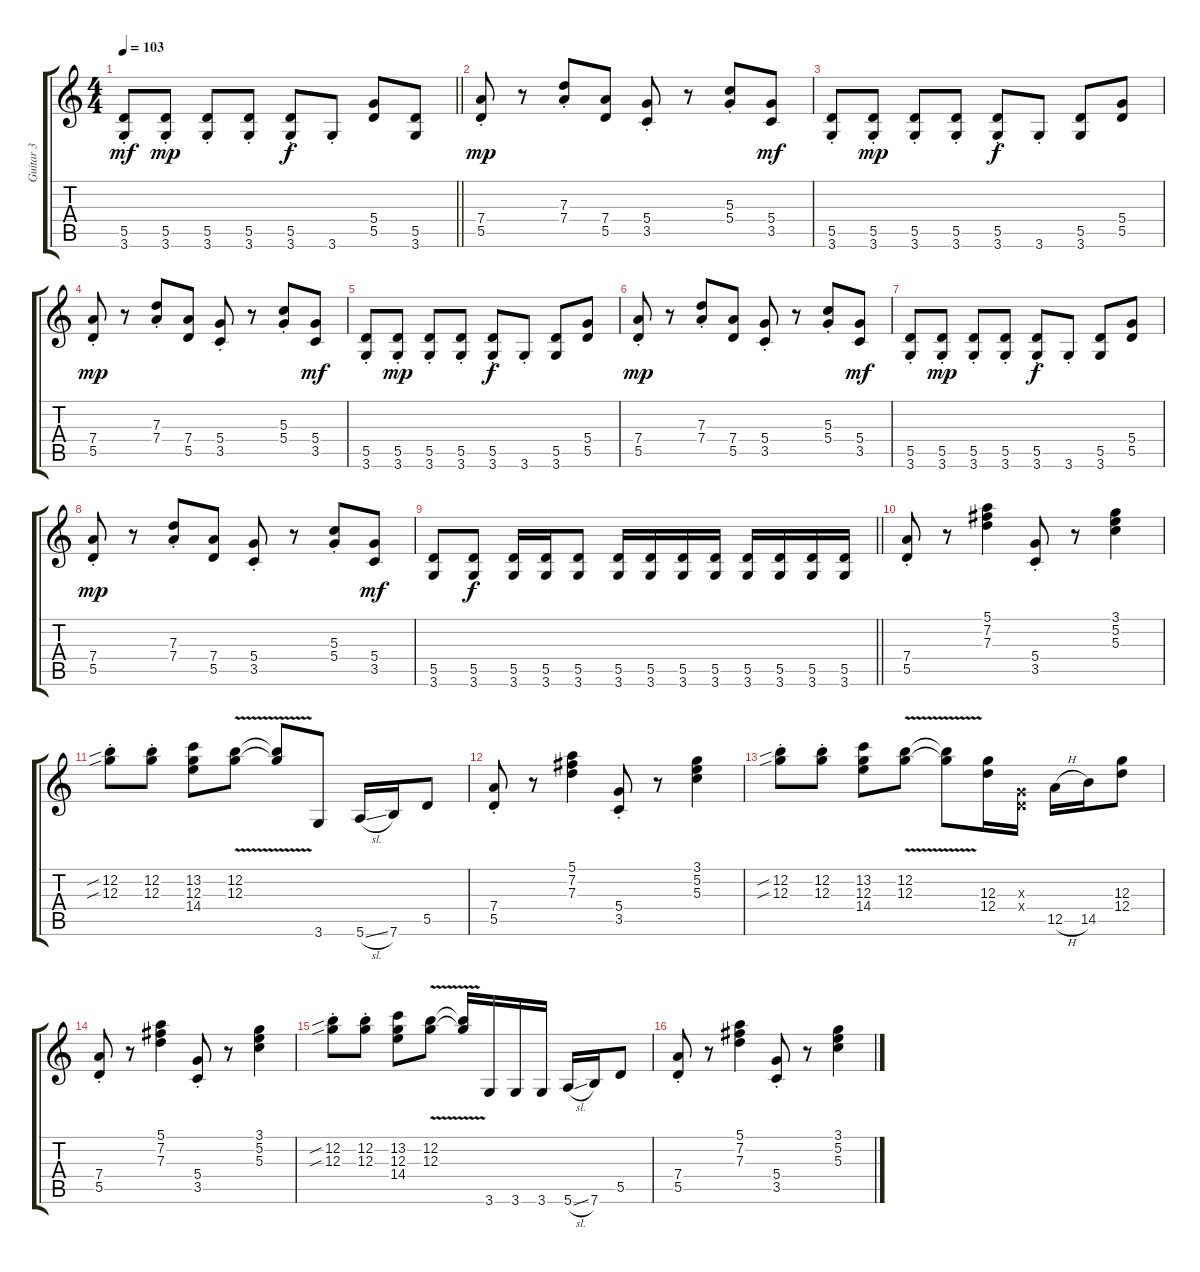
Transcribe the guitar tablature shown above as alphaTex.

\track ("Guitar 3" "Guitar 3") {instrument acousticguitarsteel}
\staff {score tabs}
\tuning (E4 B3 G3 D3 A2 E2) {hide}
\ts (4 4)
\tempo 103
\clef g2
\barLineRight lightlight
\ks c
(5.5{st} 3.6{st}).8{dy mf} (5.5{st} 3.6{st}).8{dy mp} (5.5{st} 3.6{st}).8 (5.5{st} 3.6{st}).8 (5.5{st} 3.6{st}).8{dy f} 3.6{st}.8 (5.4 5.5).8 (5.5 3.6).8 |
(7.4{st} 5.5{st}).8{dy mp} r.8 (7.3{st} 7.4{st}).8 (7.4 5.5).8 (5.4{st} 3.5{st}).8 r.8 (5.3{st} 5.4{st}).8 (5.4 3.5).8{dy mf} |
(5.5{st} 3.6{st}).8 (5.5{st} 3.6{st}).8{dy mp} (5.5{st} 3.6{st}).8 (5.5{st} 3.6{st}).8 (5.5{st} 3.6{st}).8{dy f} 3.6{st}.8 (5.5 3.6).8 (5.4 5.5).8 |
(7.4{st} 5.5{st}).8{dy mp} r.8 (7.3{st} 7.4{st}).8 (7.4 5.5).8 (5.4{st} 3.5{st}).8 r.8 (5.3{st} 5.4{st}).8 (5.4 3.5).8{dy mf} |
(5.5{st} 3.6{st}).8 (5.5{st} 3.6{st}).8{dy mp} (5.5{st} 3.6{st}).8 (5.5{st} 3.6{st}).8 (5.5{st} 3.6{st}).8{dy f} 3.6{st}.8 (5.5 3.6).8 (5.4 5.5).8 |
(7.4{st} 5.5{st}).8{dy mp} r.8 (7.3{st} 7.4{st}).8 (7.4 5.5).8 (5.4{st} 3.5{st}).8 r.8 (5.3{st} 5.4{st}).8 (5.4 3.5).8{dy mf} |
(5.5{st} 3.6{st}).8 (5.5{st} 3.6{st}).8{dy mp} (5.5{st} 3.6{st}).8 (5.5{st} 3.6{st}).8 (5.5{st} 3.6{st}).8{dy f} 3.6{st}.8 (5.5 3.6).8 (5.4 5.5).8 |
(7.4{st} 5.5{st}).8{dy mp} r.8 (7.3{st} 7.4{st}).8 (7.4 5.5).8 (5.4{st} 3.5{st}).8 r.8 (5.3{st} 5.4{st}).8 (5.4 3.5).8{dy mf} |
\barLineRight lightlight
(5.5 3.6).8 (5.5 3.6).8{dy f} (5.5 3.6).16 (5.5 3.6).16 (5.5 3.6).8 (5.5 3.6).16 (5.5 3.6).16 (5.5 3.6).16 (5.5 3.6).16 (5.5 3.6).16 (5.5 3.6).16 (5.5 3.6).16 (5.5 3.6).16 |
(7.4{st} 5.5).8 r.8 (5.1 7.2 7.3).4 (5.4{st} 3.5{st}).8 r.8 (3.1 5.2 5.3).4 |
(12.2{sib st} 12.3{sib st}).8 (12.2{st} 12.3{st}).8 (13.2 12.3 14.4).8 (12.2{v} 12.3).8 (12.2{t} 12.3{t}).8 3.6.8 5.6{sl}.16 7.6.16 5.5.8 |
(7.4{st} 5.5).8 r.8 (5.1 7.2 7.3).4 (5.4{st} 3.5{st}).8 r.8 (3.1 5.2 5.3).4 |
(12.2{sib st} 12.3{sib st}).8 (12.2{st} 12.3{st}).8 (13.2 12.3 14.4).8 (12.2{v} 12.3).8 (12.2{t} 12.3{t}).8 (12.3 12.4).16 (0.3{x} 0.4{x}).16 12.5{h}.16 14.5.16 (12.3 12.4).8 |
(7.4{st} 5.5).8 r.8 (5.1 7.2 7.3).4 (5.4{st} 3.5{st}).8 r.8 (3.1 5.2 5.3).4 |
(12.2{sib st} 12.3{sib st}).8 (12.2{st} 12.3{st}).8 (13.2 12.3 14.4).8 (12.2{v} 12.3).8 (12.2{t} 12.3{t}).16 3.6.16 3.6.16 3.6.16 5.6{sl}.16 7.6.16 5.5.8 |
(7.4{st} 5.5).8 r.8 (5.1 7.2 7.3).4 (5.4{st} 3.5{st}).8 r.8 (3.1 5.2 5.3).4
